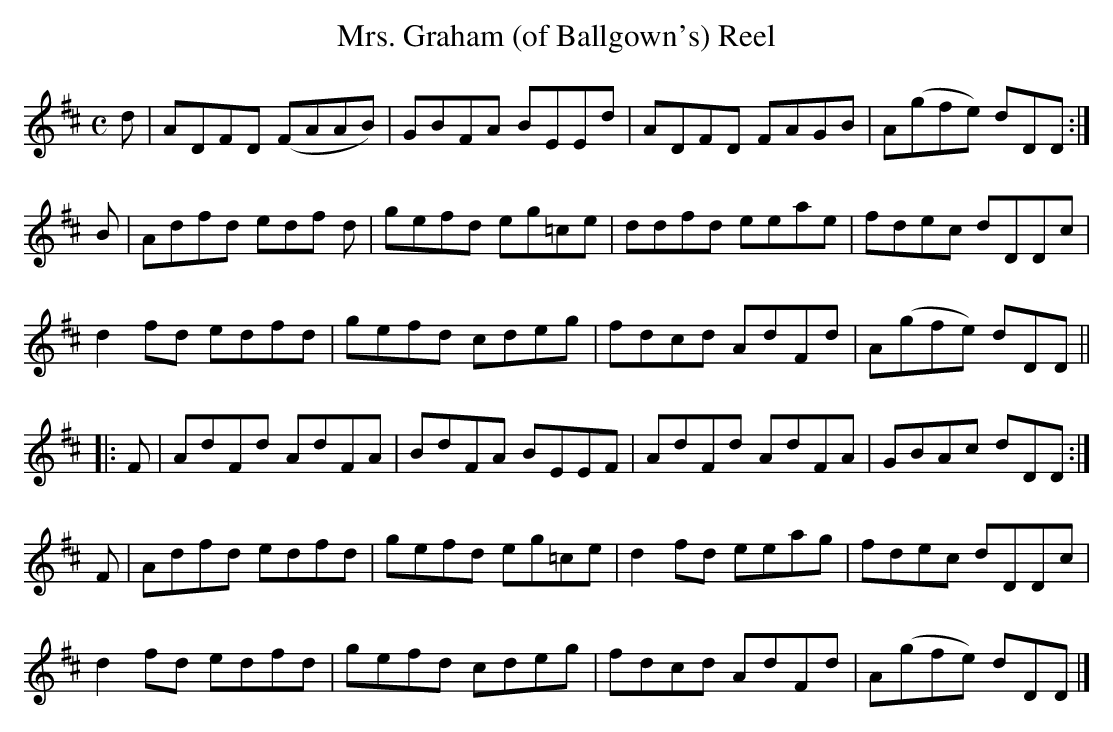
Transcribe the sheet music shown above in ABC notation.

X:1
T:Mrs. Graham (of Ballgown's) Reel
L:1/8
M:C
K:D
d|ADFD (FAAB)|GBFA BEEd |ADFD FAGB|A(gfe) dDD:|
B|Adfd  edf d|gefd eg=ce|ddfd eeae|fdec dDDc|
d2 fd edfd |gefd cdeg |fdcd AdFd|A(gfe) dDD||
|:F|AdFd  AdFA |BdFA BEEF |AdFd AdFA|GBAc   dDD:|
F|Adfd  edfd |gefd eg=ce|d2fd eeag|fdec dDDc|
d2 fd edfd |gefd cdeg |fdcd AdFd|A(gfe) dDD|]
